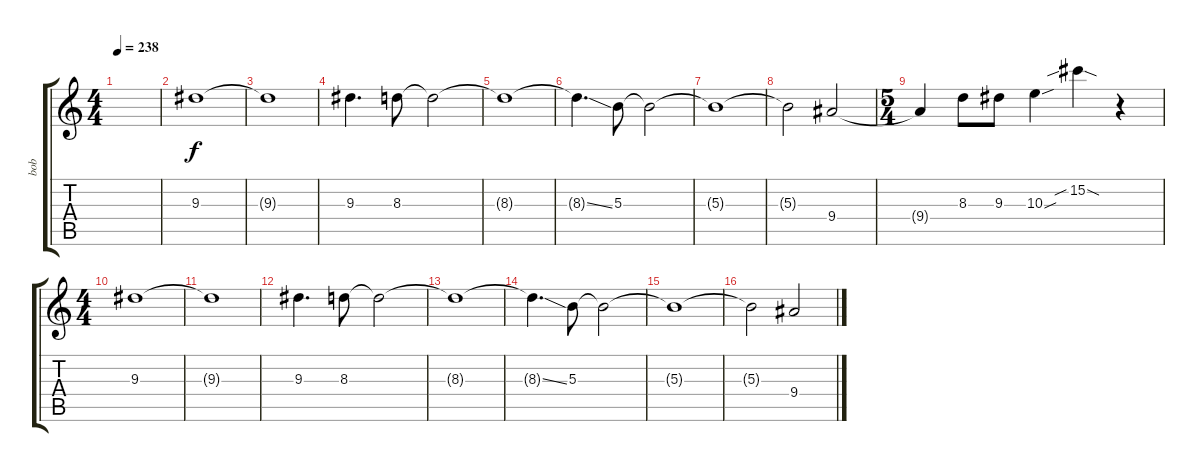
\track ("bob" "bob") {instrument distortionguitar}
\staff {score tabs}
\tuning (Eb4 Bb3 Gb3 Db3 Ab2 Db2) {hide}
\ts (4 4)
\tempo 238
\clef g2
\ks c
|
9.3.1 |
9.3{t}.1 |
9.3.4{d} 8.3.8 8.3{t}.2 |
8.3{t}.1 |
8.3{ss t}.4{d} 5.3.8 5.3{t}.2 |
5.3{t}.1 |
5.3{t}.2 9.4.2 |
\ts (5 4)
9.4{t}.4 8.3.8 9.3.8 10.3{sou}.4 15.2{sib sod}.4 r.4 |
\ts (4 4)
9.3.1 |
9.3{t}.1 |
9.3.4{d} 8.3.8 8.3{t}.2 |
8.3{t}.1 |
8.3{ss t}.4{d} 5.3.8 5.3{t}.2 |
5.3{t}.1 |
5.3{t}.2 9.4.2
